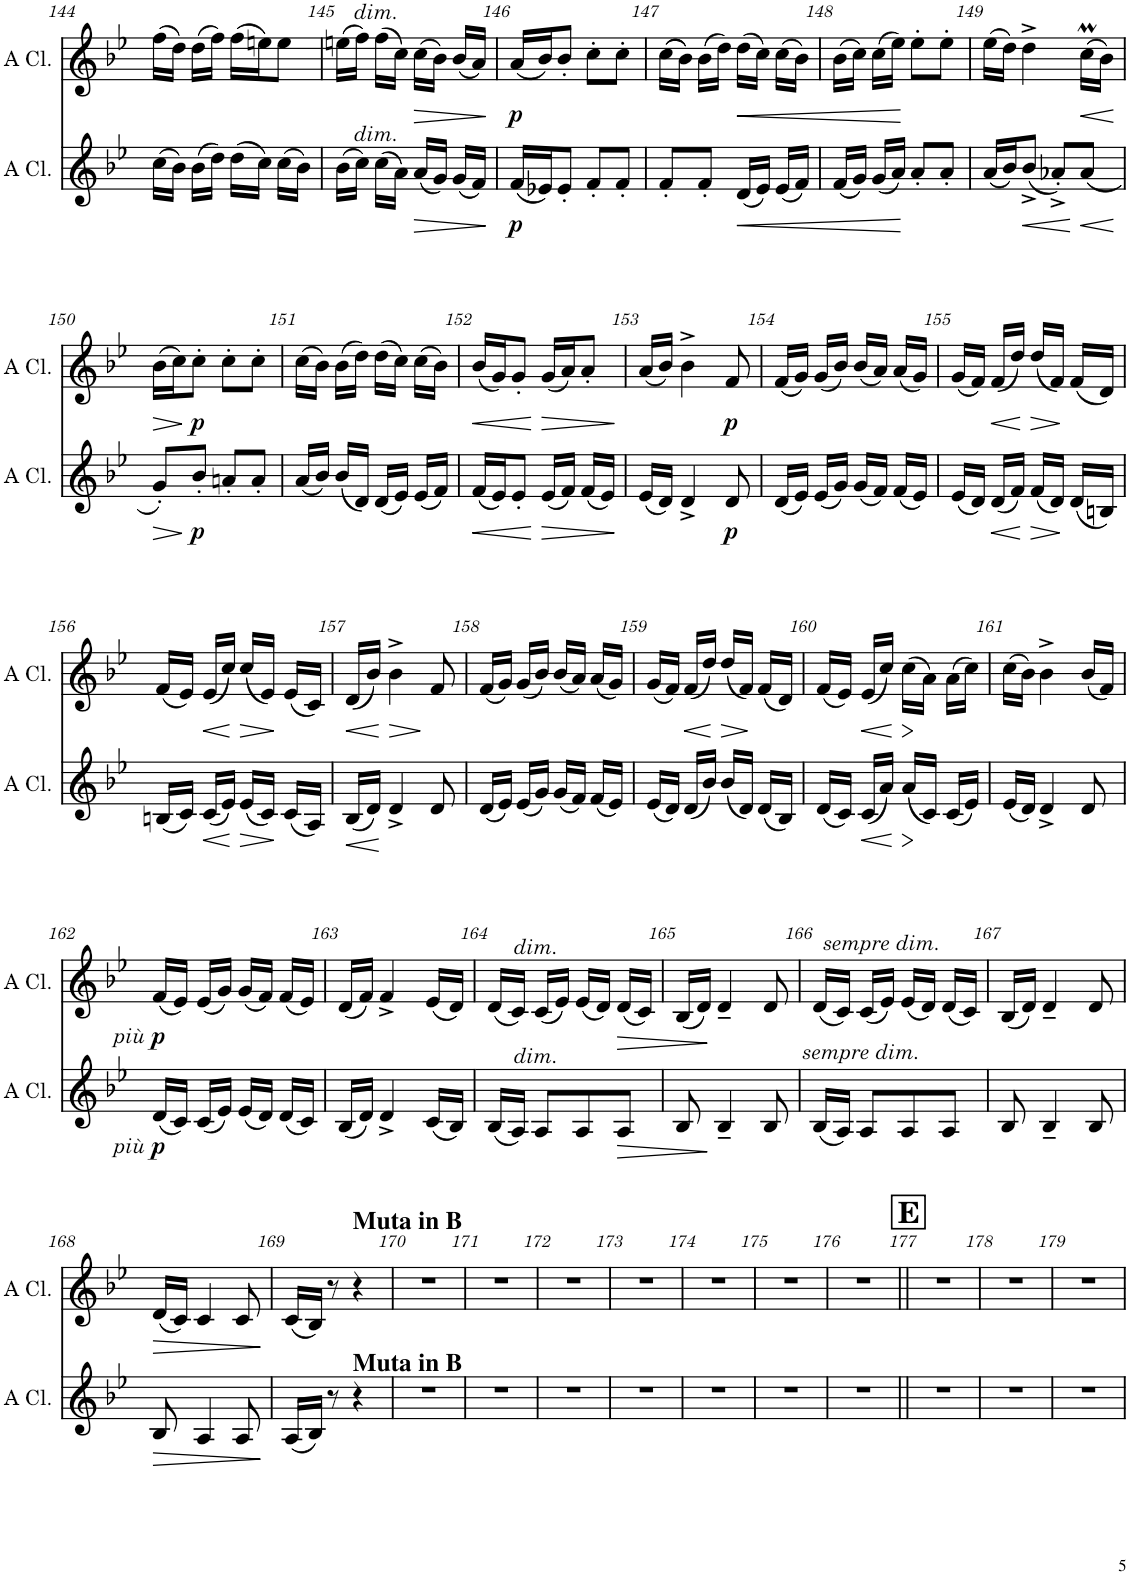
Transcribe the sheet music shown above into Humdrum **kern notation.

**kern	**dynam	**kern	**dynam
*part2	*part2	*part1	*part1
*staff2	*staff2	*staff1	*staff1
*I"A Clarinet	*	*I"A Clarinet	*
*I'A Cl.	*	*I'A Cl.	*
!!LO:PB:g=z
*clefG2	*	*clefG2	*
*Trd2c3	*	*Trd2c3	*
*k[b-e-]	*	*k[b-e-]	*
*M2/4	*	*M2/4	*
=144	=144	=144	=144
(16cc\LL	.	(16ff\LL	.
16b-\JJ)	.	16dd\JJ)	.
(16b-\LL	.	(16dd\LL	.
16dd\JJ)	.	16ff\JJ)	.
(16dd\LL	.	(16ff\LL	.
16cc\JJ)	.	16een\J)	.
(16cc\LL	.	8ee\J	.
16b-\JJ)	.	.	.
=145	=145	=145	=145
(16b-\LL	.	(16een\LL	.
16cc\JJ)	.	16ff\JJ)	.
!	!	!LO:TX:a:i:t=dim.	!
!LO:TX:a:i:t=dim.	!	!	!
(16cc\LL	.	(16ff\LL	.
16a\JJ)	.	16cc\JJ)	.
!	!LO:HP:b	!	!LO:HP:b
(16a/LL	>	(16cc\LL	>
16g/JJ)	.	16b-\JJ)	.
(16g/LL	.	(16b-/LL	.
16f/JJ)	.	16a/JJ)	.
.	]	.	]
=146	=146	=146	=146
!	!LO:DY:b	!	!LO:DY:b
(16f/LL	p	(16a/LL	p
16e-X/J)	.	16b-/J)	.
8e-'/J	.	8b-'/J	.
8f'/L	.	8cc'\L	.
8f'/J	.	8cc'\J	.
=147	=147	=147	=147
8f'/L	.	((16cc\LL	.
.	.	16b-\JJ))	.
8f'/J	.	(16b-\LL	.
.	.	16dd\JJ)	.
!	!LO:HP:b	!	!LO:HP:b
(16d/LL	<	(16dd\LL	<
16e-/JJ)	.	16cc\JJ)	.
(16e-/LL	.	(16cc\LL	.
16f/JJ)	.	16b-\JJ)	.
=148	=148	=148	=148
(16f/LL	.	(16b-\LL	.
16g/JJ)	.	16cc\JJ)	.
(16g/LL	.	(16cc\LL	.
16a/JJ)	.	16ee-\JJ)	.
8a'/L	[	8ee-'\L	[
8a'/J	.	8ee-'\J	.
=149	=149	=149	=149
(16a/LL	.	(16ee-\LL	.
16b-/J)	.	16dd\JJ)	.
!	!LO:HP:b	!	!
(8b-^/J	<	4dd^\	.
8a-X'^/L)	.	.	.
!	!LO:HP:n=1:b	!	!LO:HP:b
(8a-/J	[ <	(16ccM\LL	<
.	.	16b-\JJ)	.
.	[	.	[
!!LO:LB:g=z
=150	=150	=150	=150
!	!LO:HP:b	!	!LO:HP:b
8g'/L)	>	(16b-\LL	>
.	.	16cc\J)	.
!	!LO:DY:n=1:b	!	!LO:DY:n=1:b
8b-'/J	] p	8cc'\J	] p
8an'/L	.	8cc'\L	.
8a'/J	.	8cc'\J	.
=151	=151	=151	=151
(16a/LL	.	(16cc\LL	.
16b-/JJ)	.	16b-\JJ)	.
(16b-/LL	.	(16b-\LL	.
16d/JJ)	.	16dd\JJ)	.
(16d/LL	.	(16dd\LL	.
16e-/JJ)	.	16cc\JJ)	.
(16e-/LL	.	(16cc\LL	.
16f/JJ)	.	16b-\JJ)	.
=152	=152	=152	=152
!	!LO:HP:b	!	!LO:HP:b
(16f/LL	<	(16b-/LL	<
16e-/J)	.	16g/J)	.
8e-'/J	.	8g'/J	.
!	!LO:HP:n=1:b	!	!LO:HP:n=1:b
(16e-/LL	[ >	(16g/LL	[ >
16f/JJ)	.	16a/J)	.
(16f/LL	.	8a'/J	.
16e-/JJ)	.	.	.
.	]	.	]
=153	=153	=153	=153
(16e-/LL	.	(16a/LL	.
16d/JJ)	.	16b-/JJ)	.
4d^/	.	4b-^\	.
!	!LO:DY:b	!	!LO:DY:b
8d/	p	8f/	p
=154	=154	=154	=154
(16d/LL	.	(16f/LL	.
16e-/JJ)	.	16g/JJ)	.
(16e-/LL	.	(16g/LL	.
16g/JJ)	.	16b-/JJ)	.
(16g/LL	.	(16b-/LL	.
16f/JJ)	.	16a/JJ)	.
(16f/LL	.	(16a/LL	.
16e-/JJ)	.	16g/JJ)	.
=155	=155	=155	=155
(16e-/LL	.	(16g/LL	.
16d/JJ)	.	16f/JJ)	.
!	!LO:HP:b	!	!LO:HP:b
(16d/LL	<	(16f/LL	<
16f/JJ)	.	16dd/JJ)	.
!	!LO:HP:n=1:b	!	!LO:HP:n=1:b
(16f/LL	[ >	(16dd/LL	[ >
16d/JJ)	.	16f/JJ)	.
(16d/LL	]	(16f/LL	]
16Bn/JJ)	.	16d/JJ)	.
!!LO:LB:g=z
=156	=156	=156	=156
(16Bn/LL	.	(16f/LL	.
16c/JJ)	.	16e-/JJ)	.
!	!LO:HP:b	!	!LO:HP:b
(16c/LL	<	(16e-/LL	<
16e-/JJ)	.	16cc/JJ)	.
!	!LO:HP:n=1:b	!	!LO:HP:n=1:b
(16e-/LL	[ >	(16cc/LL	[ >
16c/JJ)	.	16e-/JJ)	.
(16c/LL	]	(16e-/LL	]
16A/JJ)	.	16c/JJ)	.
=157	=157	=157	=157
!	!LO:HP:b	!	!LO:HP:b
(16B-/LL	<	(16d/LL	<
16d/JJ)	.	16b-/JJ)	.
!	!	!	!LO:HP:n=1:b
4d^/	[	4b-^\	[ >
8d/	.	8f/	]
=158	=158	=158	=158
(16d/LL	.	(16f/LL	.
16e-/JJ)	.	16g/JJ)	.
(16e-/LL	.	(16g/LL	.
16g/JJ)	.	16b-/JJ)	.
(16g/LL	.	(16b-/LL	.
16f/JJ)	.	16a/JJ)	.
(16f/LL	.	(16a/LL	.
16e-/JJ)	.	16g/JJ)	.
=159	=159	=159	=159
(16e-/LL	.	(16g/LL	.
16d/JJ)	.	16f/JJ)	.
!	!	!	!LO:HP:b
(16d/LL	.	(16f/LL	<
16b-/JJ)	.	16dd/JJ)	.
!	!	!	!LO:HP:n=1:b
(16b-/LL	.	(16dd/LL	[ >
16d/JJ)	.	16f/JJ)	.
(16d/LL	.	(16f/LL	]
16B-/JJ)	.	16d/JJ)	.
=160	=160	=160	=160
(16d/LL	.	(16f/LL	.
16c/JJ)	.	16e-/JJ)	.
!	!LO:HP:b	!	!LO:HP:b
(16c/LL	<	(16e-/LL	<
16a/JJ)	.	16cc/JJ)	.
!	!LO:HP:n=1:b	!	!LO:HP:n=1:b
(16a/LL	[ >	(16cc\LL	[ >
16c/JJ)	]	16a\JJ)	]
(16c/LL	.	(16a\LL	.
16e-/JJ)	.	16cc\JJ)	.
=161	=161	=161	=161
(16e-/LL	.	(16cc\LL	.
16d/JJ)	.	16b-\JJ)	.
4d^/	.	4b-^\	.
8d/	.	(16b-/LL	.
.	.	16f/JJ)	.
!!LO:LB:g=z
=162	=162	=162	=162
!	!LO:DY:b	!	!
!	!LO:DY:n=1:b	!	!LO:DY:b
!	!	!	!LO:DY:n=1:b
(16d/LL	other-dynamics p	(16f/LL	other-dynamics p
16c/JJ)	.	16e-/JJ)	.
(16c/LL	.	(16e-/LL	.
16e-/JJ)	.	16g/JJ)	.
(16e-/LL	.	(16g/LL	.
16d/JJ)	.	16f/JJ)	.
(16d/LL	.	(16f/LL	.
16c/JJ)	.	16e-/JJ)	.
=163	=163	=163	=163
(16B-/LL	.	(16d/LL	.
16d/JJ)	.	16f/JJ)	.
4d^/	.	4f^/	.
(16c/LL	.	(16e-/LL	.
16B-/JJ)	.	16d/JJ)	.
=164	=164	=164	=164
(16B-/LL	.	(16d/LL	.
16A/JJ)	.	16c/JJ)	.
!	!	!LO:TX:a:i:t=dim.	!
!LO:TX:a:i:t=dim.	!	!	!
8A/L	.	(16c/LL	.
.	.	16e-/JJ)	.
8A/	.	(16e-/LL	.
.	.	16d/JJ)	.
!	!LO:HP:b	!	!LO:HP:b
8A/J	>	(16d/LL	>
.	.	16c/JJ)	.
=165	=165	=165	=165
8B-/	.	(16B-/LL	.
.	.	16d/JJ)	.
4B-~/	]	4d~/	]
8B-/	.	8d/	.
=166	=166	=166	=166
(16B-/LL	.	(16d/LL	.
16A/JJ)	.	16c/JJ)	.
!LO:TX:a:i:t=sempre dim.	!	!	!
8A/L	.	(16c/LL	.
!	!	!LO:TX:a:i:t=sempre dim.	!
.	.	16e-/JJ)	.
8A/	.	(16e-/LL	.
.	.	16d/JJ)	.
8A/J	.	(16d/LL	.
.	.	16c/JJ)	.
=167	=167	=167	=167
8B-/	.	(16B-/LL	.
.	.	16d/JJ)	.
4B-~/	.	4d~/	.
8B-/	.	8d/	.
!!LO:LB:g=z
=168	=168	=168	=168
!	!LO:HP:b	!	!LO:HP:b
8B-/	>	(16d/LL	>
.	.	16c/JJ)	.
4A/	.	4c/	.
8A/	.	8c/	.
.	]	.	]
=169	=169	=169	=169
(16A/LL	.	(16c/LL	.
16B-/JJ)	.	16B-/JJ)	.
8r	.	8r	.
!	!	!LO:TX:a:B:t=Muta in B	!
!LO:TX:a:B:t=Muta in B	!	!	!
4r	.	4r	.
=170	=170	=170	=170
2r	.	2r	.
=171	=171	=171	=171
2r	.	2r	.
=172	=172	=172	=172
2r	.	2r	.
=173	=173	=173	=173
2r	.	2r	.
=174	=174	=174	=174
2r	.	2r	.
=175	=175	=175	=175
2r	.	2r	.
=176	=176	=176	=176
2r	.	2r	.
!!LO:REH:place=s1:a:B:cj:fs=14:t=E
=177||	=177||	=177||	=177||
2r	.	2r	.
=178	=178	=178	=178
2r	.	2r	.
=179	=179	=179	=179
2r	.	2r	.
=	=	=	=
*-	*-	*-	*-
